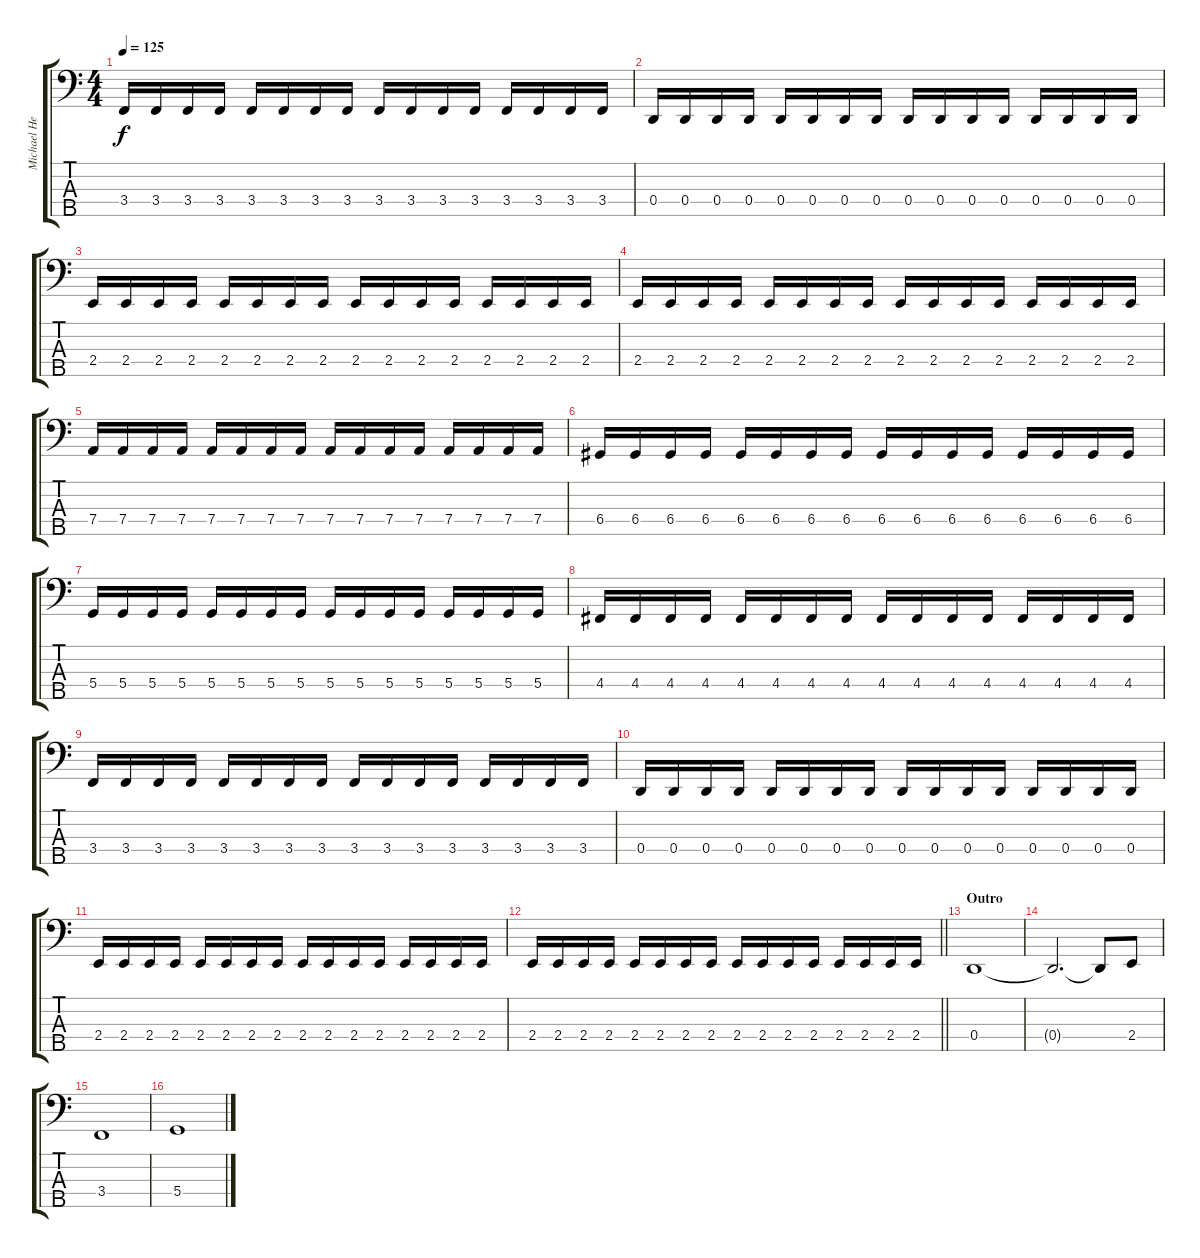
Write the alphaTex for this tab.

\track ("Michael Hedlund" "Michael He") {instrument electricbasspick}
\staff {score tabs}
\tuning (F2 C2 G1 D1 A0) {hide}
\ts (4 4)
\tempo 125
\clef f4
\ks c
3.4.16{dy f} 3.4.16 3.4.16 3.4.16 3.4.16 3.4.16 3.4.16 3.4.16 3.4.16 3.4.16 3.4.16 3.4.16 3.4.16 3.4.16 3.4.16 3.4.16 |
0.4.16 0.4.16 0.4.16 0.4.16 0.4.16 0.4.16 0.4.16 0.4.16 0.4.16 0.4.16 0.4.16 0.4.16 0.4.16 0.4.16 0.4.16 0.4.16 |
2.4.16 2.4.16 2.4.16 2.4.16 2.4.16 2.4.16 2.4.16 2.4.16 2.4.16 2.4.16 2.4.16 2.4.16 2.4.16 2.4.16 2.4.16 2.4.16 |
2.4.16 2.4.16 2.4.16 2.4.16 2.4.16 2.4.16 2.4.16 2.4.16 2.4.16 2.4.16 2.4.16 2.4.16 2.4.16 2.4.16 2.4.16 2.4.16 |
7.4.16 7.4.16 7.4.16 7.4.16 7.4.16 7.4.16 7.4.16 7.4.16 7.4.16 7.4.16 7.4.16 7.4.16 7.4.16 7.4.16 7.4.16 7.4.16 |
6.4.16 6.4.16 6.4.16 6.4.16 6.4.16 6.4.16 6.4.16 6.4.16 6.4.16 6.4.16 6.4.16 6.4.16 6.4.16 6.4.16 6.4.16 6.4.16 |
5.4.16 5.4.16 5.4.16 5.4.16 5.4.16 5.4.16 5.4.16 5.4.16 5.4.16 5.4.16 5.4.16 5.4.16 5.4.16 5.4.16 5.4.16 5.4.16 |
4.4.16 4.4.16 4.4.16 4.4.16 4.4.16 4.4.16 4.4.16 4.4.16 4.4.16 4.4.16 4.4.16 4.4.16 4.4.16 4.4.16 4.4.16 4.4.16 |
3.4.16 3.4.16 3.4.16 3.4.16 3.4.16 3.4.16 3.4.16 3.4.16 3.4.16 3.4.16 3.4.16 3.4.16 3.4.16 3.4.16 3.4.16 3.4.16 |
0.4.16 0.4.16 0.4.16 0.4.16 0.4.16 0.4.16 0.4.16 0.4.16 0.4.16 0.4.16 0.4.16 0.4.16 0.4.16 0.4.16 0.4.16 0.4.16 |
2.4.16 2.4.16 2.4.16 2.4.16 2.4.16 2.4.16 2.4.16 2.4.16 2.4.16 2.4.16 2.4.16 2.4.16 2.4.16 2.4.16 2.4.16 2.4.16 |
\barLineRight lightlight
2.4.16 2.4.16 2.4.16 2.4.16 2.4.16 2.4.16 2.4.16 2.4.16 2.4.16 2.4.16 2.4.16 2.4.16 2.4.16 2.4.16 2.4.16 2.4.16 |
\section ("" "Outro")
0.4.1 |
0.4{t}.2{d} 0.4{t}.8 2.4.8 |
3.4.1 |
5.4.1
